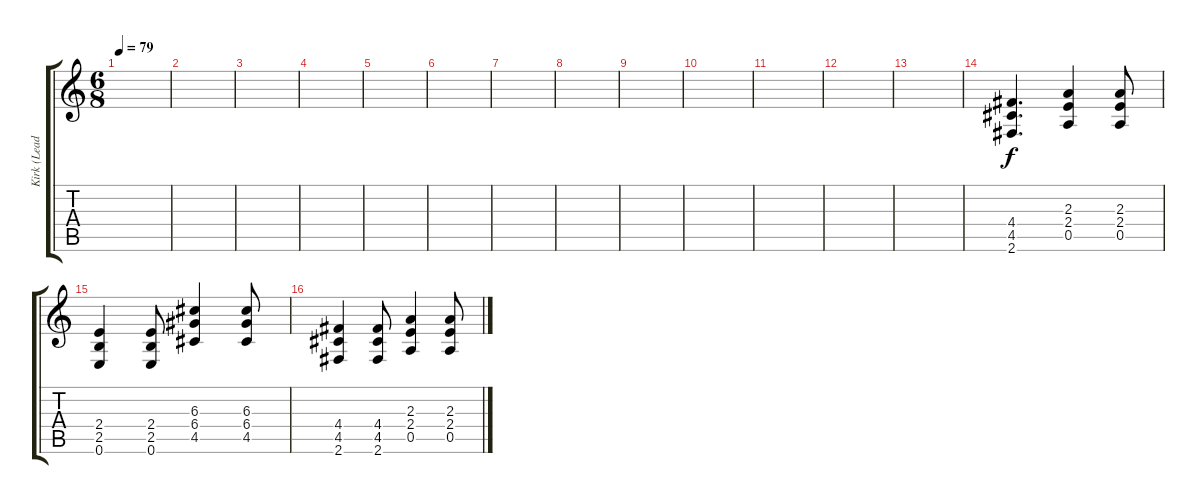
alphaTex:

\track ("Kirk (Lead Guitar)" "Kirk (Lead") {instrument distortionguitar}
\staff {score tabs}
\tuning (E4 B3 G3 D3 A2 E2) {hide}
\ts (6 8)
\tempo 79
\clef g2
\ks c
|
|
|
|
|
|
|
|
|
|
|
|
|
(4.4 4.5 2.6).4{d volume 11 instrument distortionguitar} (2.3 2.4 0.5).4 (2.3 2.4 0.5).8 |
(2.4 2.5 0.6).4 (2.4 2.5 0.6).8 (6.3 6.4 4.5).4 (6.3 6.4 4.5).8 |
(4.4 4.5 2.6).4 (4.4 4.5 2.6).8 (2.3 2.4 0.5).4 (2.3 2.4 0.5).8
